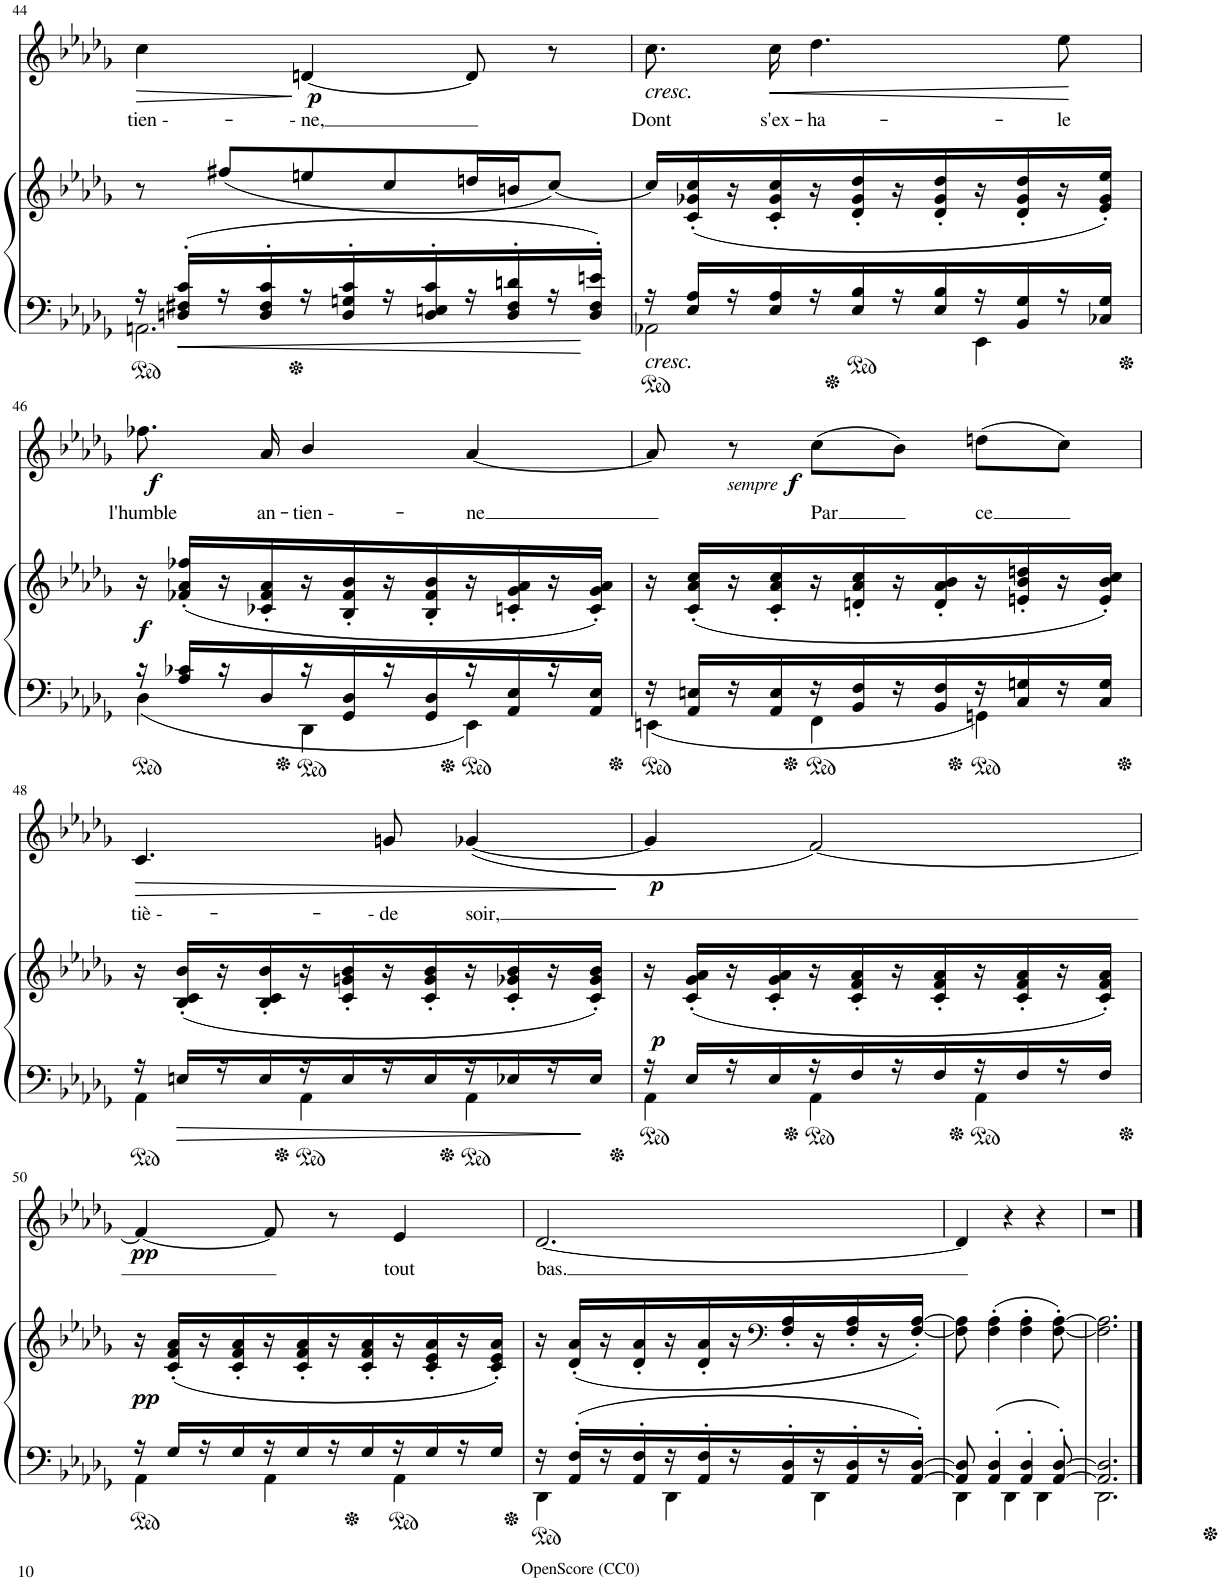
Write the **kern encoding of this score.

**kern	**kern	**dynam	**kern	**text	**dynam
*part2	*part2	*part2	*part1	*part1	*part1
*staff3	*staff2	*staff2/3	*staff1	*staff1	*staff1
*I"Piano	*	*	*I"Voice	*	*
*I'Pno	*	*	*	*	*
!!LO:PB:g=z
*clefF4	*clefG2	*	*clefG2	*	*
*k[b-e-a-d-g-]	*k[b-e-a-d-g-]	*	*k[b-e-a-d-g-]	*	*
*M3/4	*M3/4	*	*M3/4	*	*
=44	=44	=44	=44	=44	=44
*^	*	*	*	*	*
!	!	!	!	!	!LO:LY:b	!LO:HP:b
16r	2.AAn\	8r	.	4cc\	tien --	>
16Dn/'> 16F#X/'> 16c/'>LL	.	.	.	.	.	.
16r	.	(8ff#X/L	.	.	.	.
16D/'> 16F#/'> 16c/'>	.	.	.	.	.	.
!	!	!	!	!	!LO:LY:b	!LO:DY:n=1:b
16r	.	8een/	.	[4dn/	-- ne,	] p
16D/'> 16Gn/'> 16c/'>	.	.	.	.	.	.
16r	.	8cc/	.	.	.	.
16D/'> 16En/'> 16c/'>	.	.	.	.	.	.
16r	.	16ddn/L	.	8d/]	.	.
16D/'> 16F#/'> 16dn/'>	.	16bn/J	.	.	.	.
16r	.	[8cc/J)	.	8r	.	.
16D/'> 16F#/'> 16en/'>JJ	.	.	.	.	.	.
=45	=45	=45	=45	=45	=45	=45
!	!	!	!	!LO:TX:b:i:t=cresc.	!	!
!LO:TX:b:i:t=cresc.	!	!	!	!	!	!
!	!	!	!	!	!LO:LY:b	!
16r	2AA-X\	16cc/LL]	.	8.cc\	Dont	.
16E-/ 16A-/LL	.	(16c/' 16g-X/' 16cc/'	.	.	.	.
16r	.	16r	.	.	.	.
!	!	!	!	!	!LO:LY:b	!LO:HP:b
16E-/ 16A-/	.	16c/' 16g-/' 16cc/'	.	16cc\	s'ex-	<
!	!	!	!	!	!LO:LY:b	!
16r	.	16r	.	4.dd-\	-ha-	.
16E-/ 16B-/	.	16d-/' 16g-/' 16dd-/'	.	.	.	.
16r	.	16r	.	.	.	.
16E-/ 16B-/	.	16d-/' 16g-/' 16dd-/'	.	.	.	.
16r	4EE-\	16r	.	.	.	.
16BB-/ 16G-/	.	16d-/' 16g-/' 16dd-/'	.	.	.	.
!	!	!	!	!	!LO:LY:b	!
16r	.	16r	.	8ee-\	-le	[
16C-X/ 16G-/JJ	.	16e-/' 16g-/' 16ee-/'JJ)	.	.	.	.
!!LO:LB:g=z
=46	=46	=46	=46	=46	=46	=46
!	!	!	!LO:DY:b	!	!LO:LY:b	!LO:DY:b
16r	4D-\	16r	f	8.ff-X\	l'humble	f
16A-/ 16c-X/LL	.	(16f-X/' 16a-/' 16ff-X/'LL	.	.	.	.
16r	.	16r	.	.	.	.
!	!	!	!	!	!LO:LY:b	!
16D-/	.	16c-X/' 16f-/' 16a-/'	.	16a-/	an-	.
!	!	!	!	!	!LO:LY:b	!
16r	4DD-\	16r	.	4b-/	-tien --	.
16GG-/ 16D-/	.	16B-/' 16f-/' 16b-/'	.	.	.	.
16r	.	16r	.	.	.	.
16GG-/ 16D-/	.	16B-/' 16f-/' 16b-/'	.	.	.	.
!	!	!	!	!	!LO:LY:b	!
16r	4EE-\	16r	.	[4a-/	-ne	.
16AA-/ 16E-/	.	16cn/' 16g-/' 16a-/'	.	.	.	.
16r	.	16r	.	.	.	.
16AA-/ 16E-/JJ	.	16c/' 16g-/' 16a-/'JJ)	.	.	.	.
=47	=47	=47	=47	=47	=47	=47
16r	4EEn\	16r	.	8a-/]	.	.
16AA-/ 16En/LL	.	(16c/' 16a-/' 16cc/'LL	.	.	.	.
16r	.	16r	.	8r	.	.
16AA-/ 16E/	.	16c/' 16a-/' 16cc/'	.	.	.	.
!	!	!	!	!	!LO:LY:b	!LO:DY:b
!	!	!	!	!	!	!LO:DY:n=1:b
16r	4FF\	16r	.	(8cc\L	Par	other-dynamics f
16BB-/ 16F/	.	16dn/' 16a-/' 16cc/'	.	.	.	.
16r	.	16r	.	8b-\J)	.	.
16BB-/ 16F/	.	16d/' 16a-/' 16b-/'	.	.	.	.
!	!	!	!	!	!LO:LY:b	!
16r	4GGn\	16r	.	(8ddn\L	ce	.
16C/ 16Gn/	.	16en/' 16b-/' 16ddn/'	.	.	.	.
16r	.	16r	.	8cc\J)	.	.
16C/ 16G/JJ	.	16e/' 16b-/' 16cc/'JJ)	.	.	.	.
!!LO:LB:g=z
=48	=48	=48	=48	=48	=48	=48
!	!	!	!	!	!LO:LY:b	!LO:HP:b
16r	4AA-\	16r	.	4.c/	tiè --	>
16En/LL	.	(16B-/' 16c/' 16b-/'LL	.	.	.	.
16r	.	16r	.	.	.	.
16E/	.	16B-/' 16c/' 16b-/'	.	.	.	.
16r	4AA-\	16r	.	.	.	.
16E/	.	16c/' 16gn/' 16b-/'	.	.	.	.
!	!	!	!	!	!LO:LY:b	!
16r	.	16r	.	8gn/	-- de	.
16E/	.	16c/' 16g/' 16b-/'	.	.	.	.
!	!	!	!	!	!LO:LY:b	!
16r	4AA-\	16r	.	([4g-X/	soir,	.
16E-X/	.	16c/' 16g-X/' 16b-/'	.	.	.	.
16r	.	16r	.	.	.	.
16E-/JJ	.	16c/' 16g-/' 16b-/'JJ)	.	.	.	.
*v	*v	*	*	*	*	*
.	.	.	.	.	]
=49	=49	=49	=49	=49	=49
*^	*	*	*	*	*
!	!	!	!LO:DY:b	!	!	!LO:DY:b
16r	4AA-\	16r	p	4g-/]	.	p
16E-/LL	.	(16c/' 16g-/' 16a-/'LL	.	.	.	.
16r	.	16r	.	.	.	.
16E-/	.	16c/' 16g-/' 16a-/'	.	.	.	.
16r	4AA-\	16r	.	[2f/)	.	.
16F/	.	16c/' 16f/' 16a-/'	.	.	.	.
16r	.	16r	.	.	.	.
16F/	.	16c/' 16f/' 16a-/'	.	.	.	.
16r	4AA-\	16r	.	.	.	.
16F/	.	16c/' 16f/' 16a-/'	.	.	.	.
16r	.	16r	.	.	.	.
16F/JJ	.	16c/' 16f/' 16a-/'JJ)	.	.	.	.
!!LO:LB:g=z
=50	=50	=50	=50	=50	=50	=50
!	!	!	!LO:DY:b	!	!	!LO:DY:b
16r	4AA-\	16r	pp	4f/_	.	pp
16G-/LL	.	(16c/' 16f/' 16a-/'LL	.	.	.	.
16r	.	16r	.	.	.	.
16G-/	.	16c/' 16f/' 16a-/'	.	.	.	.
16r	4AA-\	16r	.	8f/]	.	.
16G-/	.	16c/' 16f/' 16a-/'	.	.	.	.
16r	.	16r	.	8r	.	.
16G-/	.	16c/' 16f/' 16a-/'	.	.	.	.
!	!	!	!	!	!LO:LY:b	!
16r	4AA-\	16r	.	4e-/	tout	.
16G-/	.	16c/' 16e-/' 16a-/'	.	.	.	.
16r	.	16r	.	.	.	.
16G-/JJ	.	16c/' 16e-/' 16a-/'JJ)	.	.	.	.
=51	=51	=51	=51	=51	=51	=51
!	!	!	!	!	!LO:LY:b	!
16r	4DD-\	16r	.	[2.d-/	bas.	.
16AA-/'> 16F/'>LL	.	(16d-/' 16a-/'LL	.	.	.	.
16r	.	16r	.	.	.	.
16AA-/'> 16F/'>	.	16d-/' 16a-/'	.	.	.	.
16r	4DD-\	16r	.	.	.	.
16AA-/'> 16F/'>	.	16d-/' 16a-/'	.	.	.	.
16r	.	16r	.	.	.	.
*	*	*clefF4	*	*	*	*
16AA-/'> 16D-/'>	.	16F/' 16A-/'	.	.	.	.
16r	4DD-\	16r	.	.	.	.
16AA-/'> 16D-/'>	.	16F/' 16A-/'	.	.	.	.
16r	.	16r	.	.	.	.
[16AA-/'> [16D-/'>JJ	.	[16F/' [16A-/'JJ)	.	.	.	.
=52	=52	=52	=52	=52	=52	=52
8AA-/] 8D-/]	4DD-\	8F\] 8A-\]	.	4d-/]	.	.
4AA-/'> 4D-/'>	.	(4F\'> 4A-\'>	.	.	.	.
.	4DD-\	.	.	4r	.	.
4AA-/'> 4D-/'>	.	4F\'> 4A-\'>	.	.	.	.
.	4DD-\	.	.	4r	.	.
[8AA-/'> [8D-/'>	.	[8F\'> [8A-\'>)	.	.	.	.
=53	=53	=53	=53	=53	=53	=53
2.AA-/] 2.D-/]	2.DD-\	2.F\] 2.A-\]	.	2.r	.	.
*v	*v	*	*	*	*	*
==	==	==	==	==	==
*-	*-	*-	*-	*-	*-
